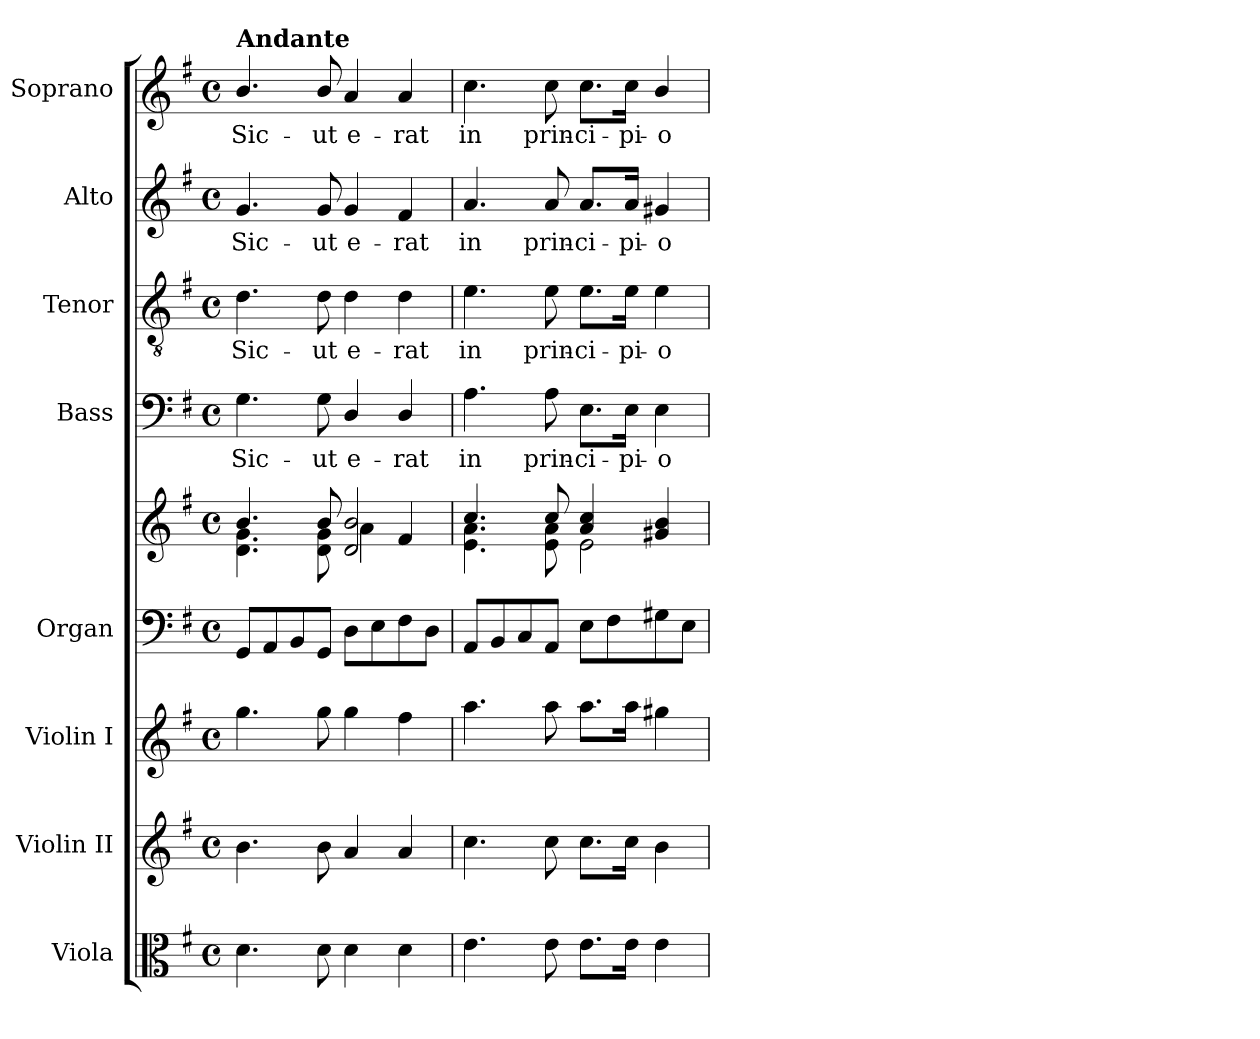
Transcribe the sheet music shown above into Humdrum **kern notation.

**kern	**kern	**kern	**kern	**kern	**kern	**text	**kern	**text	**kern	**text	**kern	**text
*part8	*part7	*part6	*part5	*part5	*part4	*part4	*part3	*part3	*part2	*part2	*part1	*part1
*staff9	*staff8	*staff7	*staff6	*staff5	*staff4	*staff4	*staff3	*staff3	*staff2	*staff2	*staff1	*staff1
*I"Viola	*I"Violin II	*I"Violin I	*I"Organ	*	*I"Bass	*	*I"Tenor	*	*I"Alto	*	*I"Soprano	*
*I'Vla.	*I'Vln. II	*I'Vln. I	*I'Org.	*	*I'B.	*	*I'T.	*	*I'A.	*	*I'S.	*
!!LO:PB:g=z
*clefC3	*clefG2	*clefG2	*clefF4	*clefG2	*clefF4	*	*clefGv2	*	*clefG2	*	*clefG2	*
*	*	*	*	*	*	*	*ITrd7c12	*	*	*	*	*
*k[f#]	*k[f#]	*k[f#]	*k[f#]	*k[f#]	*k[f#]	*	*k[f#]	*	*k[f#]	*	*k[f#]	*
*G:	*G:	*G:	*G:	*G:	*G:	*	*G:	*	*G:	*	*G:	*
*M4/4	*M4/4	*M4/4	*M4/4	*M4/4	*M4/4	*	*M4/4	*	*M4/4	*	*M4/4	*
*met(c)	*met(c)	*met(c)	*met(c)	*met(c)	*met(c)	*	*met(c)	*	*met(c)	*	*met(c)	*
*MM80	*MM80	*MM80	*MM80	*MM80	*MM80	*	*MM80	*	*MM80	*	*MM80	*
=1	=1	=1	=1	=1	=1	=1	=1	=1	=1	=1	=1	=1
*	*	*	*	*^	*	*	*	*	*	*	*	*
!	!	!	!	!	!	!	!LO:LY:b:color=#000000	!	!	!	!	!	!
!	!	!	!	!	!	!	!	!	!LO:LY:b:color=#000000	!	!	!	!
!	!	!	!	!	!	!	!	!	!	!	!LO:LY:b:color=#000000	!	!
!	!	!	!	!	!	!	!	!	!	!	!	!LO:TX:a:B:t=Andante	!
!	!	!	!	!	!	!	!	!	!	!	!	!	!LO:LY:b:color=#000000
4.di\	4.bi\	4.ggi\	8GGi/L	4.bi/	4.di\ 4.gi	4.Gi\	Sic-	4.Di\	Sic-	4.gi/	Sic-	4.bi/	Sic-
.	.	.	8AAi/	.	.	.	.	.	.	.	.	.	.
.	.	.	8BBi/	.	.	.	.	.	.	.	.	.	.
!	!	!	!	!	!	!	!LO:LY:b:color=#000000	!	!	!	!	!	!
!	!	!	!	!	!	!	!	!	!LO:LY:b:color=#000000	!	!	!	!
!	!	!	!	!	!	!	!	!	!	!	!LO:LY:b:color=#000000	!	!
!	!	!	!	!	!	!	!	!	!	!	!	!	!LO:LY:b:color=#000000
8di\	8bi\	8ggi\	8GGi/J	8bi/	8di\ 8gi	8Gi\	-ut	8Di\	-ut	8gi/	-ut	8bi/	-ut
!	!	!	!	!	!	!	!LO:LY:b:color=#000000	!	!	!	!	!	!
!	!	!	!	!	!	!	!	!	!LO:LY:b:color=#000000	!	!	!	!
!	!	!	!	!	!	!	!	!	!	!	!LO:LY:b:color=#000000	!	!
!	!	!	!	!	!	!	!	!	!	!	!	!	!LO:LY:b:color=#000000
4di\	4ai/	4ggi\	8Di\L	2di/ 2bi	4ai\	4Di/	e-	4Di\	e-	4gi/	e-	4ai/	e-
.	.	.	8Ei\	.	.	.	.	.	.	.	.	.	.
!	!	!	!	!	!	!	!LO:LY:b:color=#000000	!	!	!	!	!	!
!	!	!	!	!	!	!	!	!	!LO:LY:b:color=#000000	!	!	!	!
!	!	!	!	!	!	!	!	!	!	!	!LO:LY:b:color=#000000	!	!
!	!	!	!	!	!	!	!	!	!	!	!	!	!LO:LY:b:color=#000000
4di\	4ai/	4ff#i\	8F#i\	.	4f#i/	4Di/	-rat	4Di\	-rat	4f#i/	-rat	4ai/	-rat
.	.	.	8Di\J	.	.	.	.	.	.	.	.	.	.
=2	=2	=2	=2	=2	=2	=2	=2	=2	=2	=2	=2	=2	=2
!	!	!	!	!	!	!	!LO:LY:b:color=#000000	!	!	!	!	!	!
!	!	!	!	!	!	!	!	!	!LO:LY:b:color=#000000	!	!	!	!
!	!	!	!	!	!	!	!	!	!	!	!LO:LY:b:color=#000000	!	!
!	!	!	!	!	!	!	!	!	!	!	!	!	!LO:LY:b:color=#000000
4.ei\	4.cci\	4.aai\	8AAi/L	4.cci/	4.ei\ 4.ai	4.Ai\	in	4.Ei\	in	4.ai/	in	4.cci\	in
.	.	.	8BBi/	.	.	.	.	.	.	.	.	.	.
.	.	.	8Ci/	.	.	.	.	.	.	.	.	.	.
!	!	!	!	!	!	!	!LO:LY:b:color=#000000	!	!	!	!	!	!
!	!	!	!	!	!	!	!	!	!LO:LY:b:color=#000000	!	!	!	!
!	!	!	!	!	!	!	!	!	!	!	!LO:LY:b:color=#000000	!	!
!	!	!	!	!	!	!	!	!	!	!	!	!	!LO:LY:b:color=#000000
8ei\	8cci\	8aai\	8AAi/J	8cci/	8ei\ 8ai	8Ai\	prin-	8Ei\	prin-	8ai/	prin-	8cci\	prin-
!	!	!	!	!	!	!	!LO:LY:b:color=#000000	!	!	!	!	!	!
!	!	!	!	!	!	!	!	!	!LO:LY:b:color=#000000	!	!	!	!
!	!	!	!	!	!	!	!	!	!	!	!LO:LY:b:color=#000000	!	!
!	!	!	!	!	!	!	!	!	!	!	!	!	!LO:LY:b:color=#000000
8.ei\L	8.cci\L	8.aai\L	8Ei\L	4ai/ 4cci	2ei\	8.Ei\L	-ci-	8.Ei\L	-ci-	8.ai/L	-ci-	8.cci\L	-ci-
.	.	.	8F#i\	.	.	.	.	.	.	.	.	.	.
!	!	!	!	!	!	!	!LO:LY:b:color=#000000	!	!	!	!	!	!
!	!	!	!	!	!	!	!	!	!LO:LY:b:color=#000000	!	!	!	!
!	!	!	!	!	!	!	!	!	!	!	!LO:LY:b:color=#000000	!	!
!	!	!	!	!	!	!	!	!	!	!	!	!	!LO:LY:b:color=#000000
16ei\Jk	16cci\Jk	16aai\Jk	.	.	.	16Ei\Jk	-pi-	16Ei\Jk	-pi-	16ai/Jk	-pi-	16cci\Jk	-pi-
!	!	!	!	!	!	!	!LO:LY:b:color=#000000	!	!	!	!	!	!
!	!	!	!	!	!	!	!	!	!LO:LY:b:color=#000000	!	!	!	!
!	!	!	!	!	!	!	!	!	!	!	!LO:LY:b:color=#000000	!	!
!	!	!	!	!	!	!	!	!	!	!	!	!	!LO:LY:b:color=#000000
4ei\	4bi\	4gg#Xi\	8G#Xi\	4g#Xi/ 4bi	.	4Ei\	-o	4Ei\	-o	4g#Xi/	-o	4bi/	-o
.	.	.	8Ei\J	.	.	.	.	.	.	.	.	.	.
*	*	*	*	*v	*v	*	*	*	*	*	*	*	*
=	=	=	=	=	=	=	=	=	=	=	=	=
*-	*-	*-	*-	*-	*-	*-	*-	*-	*-	*-	*-	*-
